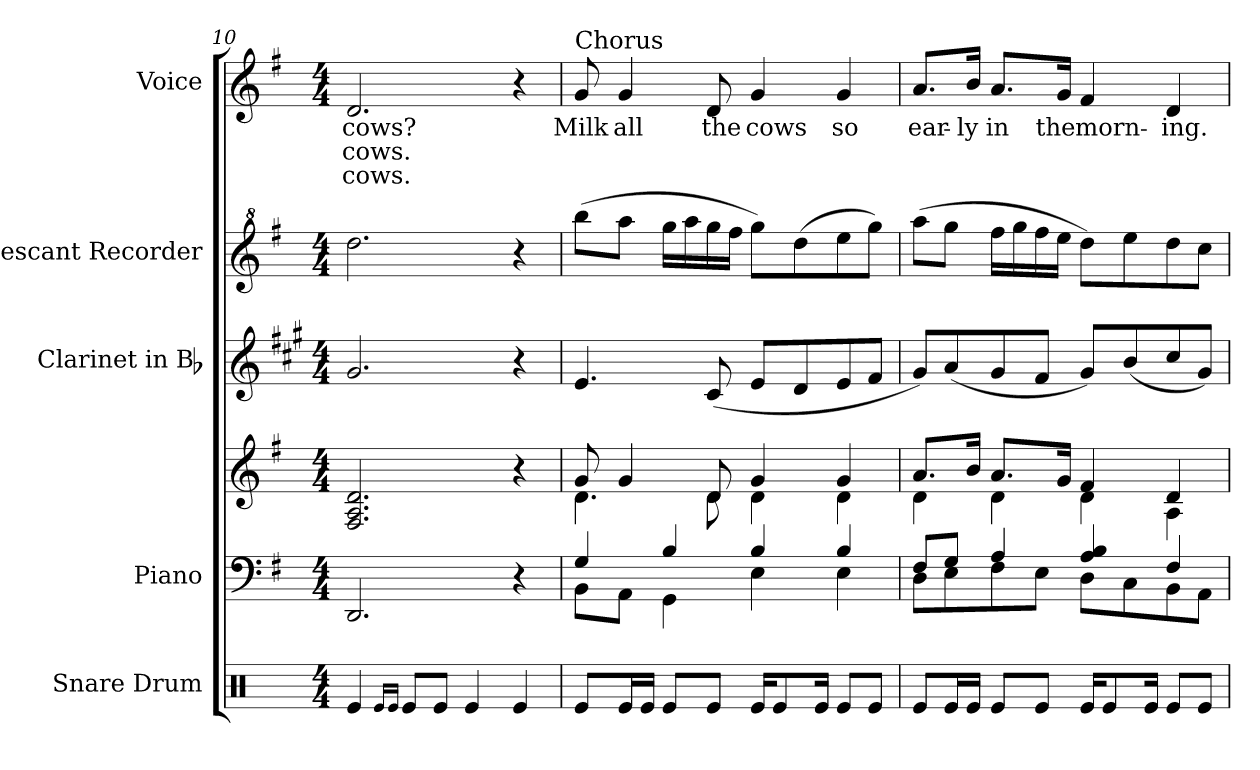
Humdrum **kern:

**kern	**kern	**kern	**kern	**kern	**kern	**text	**text	**text
*part5	*part4	*part4	*part3	*part2	*part1	*part1	*part1	*part1
*staff6	*staff5	*staff4	*staff3	*staff2	*staff1	*staff1	*staff1	*staff1
*I"Snare Drum	*I"Piano	*	*I"Clarinet in Bb	*I"Descant Recorder	*I"Voice	*	*	*
*I'S. D.	*I'Pno.	*	*I'Cl.	*I'D. Rec.	*I'Voice	*	*	*
*clefX	*clefF4	*clefG2	*clefG2	*clefG^2	*clefG2	*	*	*
*	*	*	*ITrd1c2	*ITrd-7c-12	*	*	*	*
*k[]	*k[f#]	*k[f#]	*k[f#]	*k[f#]	*k[f#]	*	*	*
*C:	*G:	*G:	*G:	*G:	*G:	*	*	*
*M4/4	*M4/4	*M4/4	*M4/4	*M4/4	*M4/4	*	*	*
=10	=10	=10	=10	=10	=10	=10	=10	=10
!	!	!	!	!	!	!LO:LY:b:color=#000000	!LO:LY:b:color=#000000	!LO:LY:b:color=#000000
4Rei/	2.DDi/	2.F#i/ 2.Ai 2.di	2.f#i/	2.ddddi\	2.di/	cows?	cows.	cows.
16qRei/LL	.	.	.	.	.	.	.	.
16qRei/JJ	.	.	.	.	.	.	.	.
8Rei/L	.	.	.	.	.	.	.	.
8Rei/J	.	.	.	.	.	.	.	.
4Rei/	.	.	.	.	.	.	.	.
4Rei/	4r	4r	4r	4r	4r	.	.	.
=11	=11	=11	=11	=11	=11	=11	=11	=11
*	*^	*^	*	*	*	*	*	*
!	!	!	!	!	!	!	!LO:TX:a:t=Chorus	!	!	!
!	!	!	!	!	!	!	!	!LO:LY:b:color=#000000	!	!
8Rei/L	4Gi/	8BBi\L	8gi/	4.di\	4.di/	(8bbbbi\L	8gi/	Milk	.	.
!	!	!	!	!	!	!	!	!LO:LY:b:color=#000000	!	!
16Rei/L	.	8AAi\J	4gi/	.	.	8aaaai\J	4gi/	all	.	.
16Rei/JJ	.	.	.	.	.	.	.	.	.	.
8Rei/L	4Bi/	4GGi\	.	.	.	16ggggi\LL	.	.	.	.
.	.	.	.	.	.	16aaaai\	.	.	.	.
!	!	!	!	!	!	!	!	!LO:LY:b:color=#000000	!	!
8Rei/J	.	.	8di/	8di\	(8Bi/	16ggggi\	8di/	the	.	.
.	.	.	.	.	.	16ffff#i\JJ	.	.	.	.
!	!	!	!	!	!	!	!	!LO:LY:b:color=#000000	!	!
16Rei/KL	4Bi/	4Ei\	4gi/	4di\	8di/L	8ggggi\L)	4gi/	cows	.	.
8Rei/	.	.	.	.	.	.	.	.	.	.
.	.	.	.	.	8ci/	(8ddddi\	.	.	.	.
16Rei/Jk	.	.	.	.	.	.	.	.	.	.
!	!	!	!	!	!	!	!	!LO:LY:b:color=#000000	!	!
8Rei/L	4Bi/	4Ei\	4gi/	4di\	8di/	8eeeei\	4gi/	so	.	.
8Rei/J	.	.	.	.	8ei/J	8ggggi\J)	.	.	.	.
=12	=12	=12	=12	=12	=12	=12	=12	=12	=12	=12
!	!	!	!	!	!	!	!	!LO:LY:b:color=#000000	!	!
8Rei/L	8F#i/L	8Di\L	8.ai/L	4di\	8f#i/L)	(8aaaai\L	8.ai/L	ear-	.	.
16Rei/L	8Gi/J	8Ei\	.	.	(8gi/	8ggggi\J	.	.	.	.
!	!	!	!	!	!	!	!	!LO:LY:b:color=#000000	!	!
16Rei/JJ	.	.	16bi/Jk	.	.	.	16bi/Jk	-ly	.	.
!	!	!	!	!	!	!	!	!LO:LY:b:color=#000000	!	!
8Rei/L	4Ai/	8F#i\	8.ai/L	4di\	8f#i/	16ffff#i\LL	8.ai/L	in	.	.
.	.	.	.	.	.	16ggggi\	.	.	.	.
8Rei/J	.	8Ei\J	.	.	8ei/J	16ffff#i\	.	.	.	.
!	!	!	!	!	!	!	!	!LO:LY:b:color=#000000	!	!
.	.	.	16gi/Jk	.	.	16eeeei\JJ	16gi/Jk	the	.	.
!	!	!	!	!	!	!	!	!LO:LY:b:color=#000000	!	!
16Rei/KL	4Ai/ 4Bi	8Di\L	4f#i/	4di\	8f#i/L)	8ddddi\L)	4f#i/	morn-	.	.
8Rei/	.	.	.	.	.	.	.	.	.	.
.	.	8Ci\	.	.	(8ai/	8eeeei\	.	.	.	.
16Rei/Jk	.	.	.	.	.	.	.	.	.	.
!	!	!	!	!	!	!	!	!LO:LY:b:color=#000000	!	!
8Rei/L	4F#i/	8BBi\	4di/	4Ai\	8bi/	8ddddi\	4di/	-ing.	.	.
8Rei/J	.	8AAi\J	.	.	8f#i/J)	8cccci\J	.	.	.	.
*	*v	*v	*	*	*	*	*	*	*	*
*	*	*v	*v	*	*	*	*	*	*
=	=	=	=	=	=	=	=	=
*-	*-	*-	*-	*-	*-	*-	*-	*-
